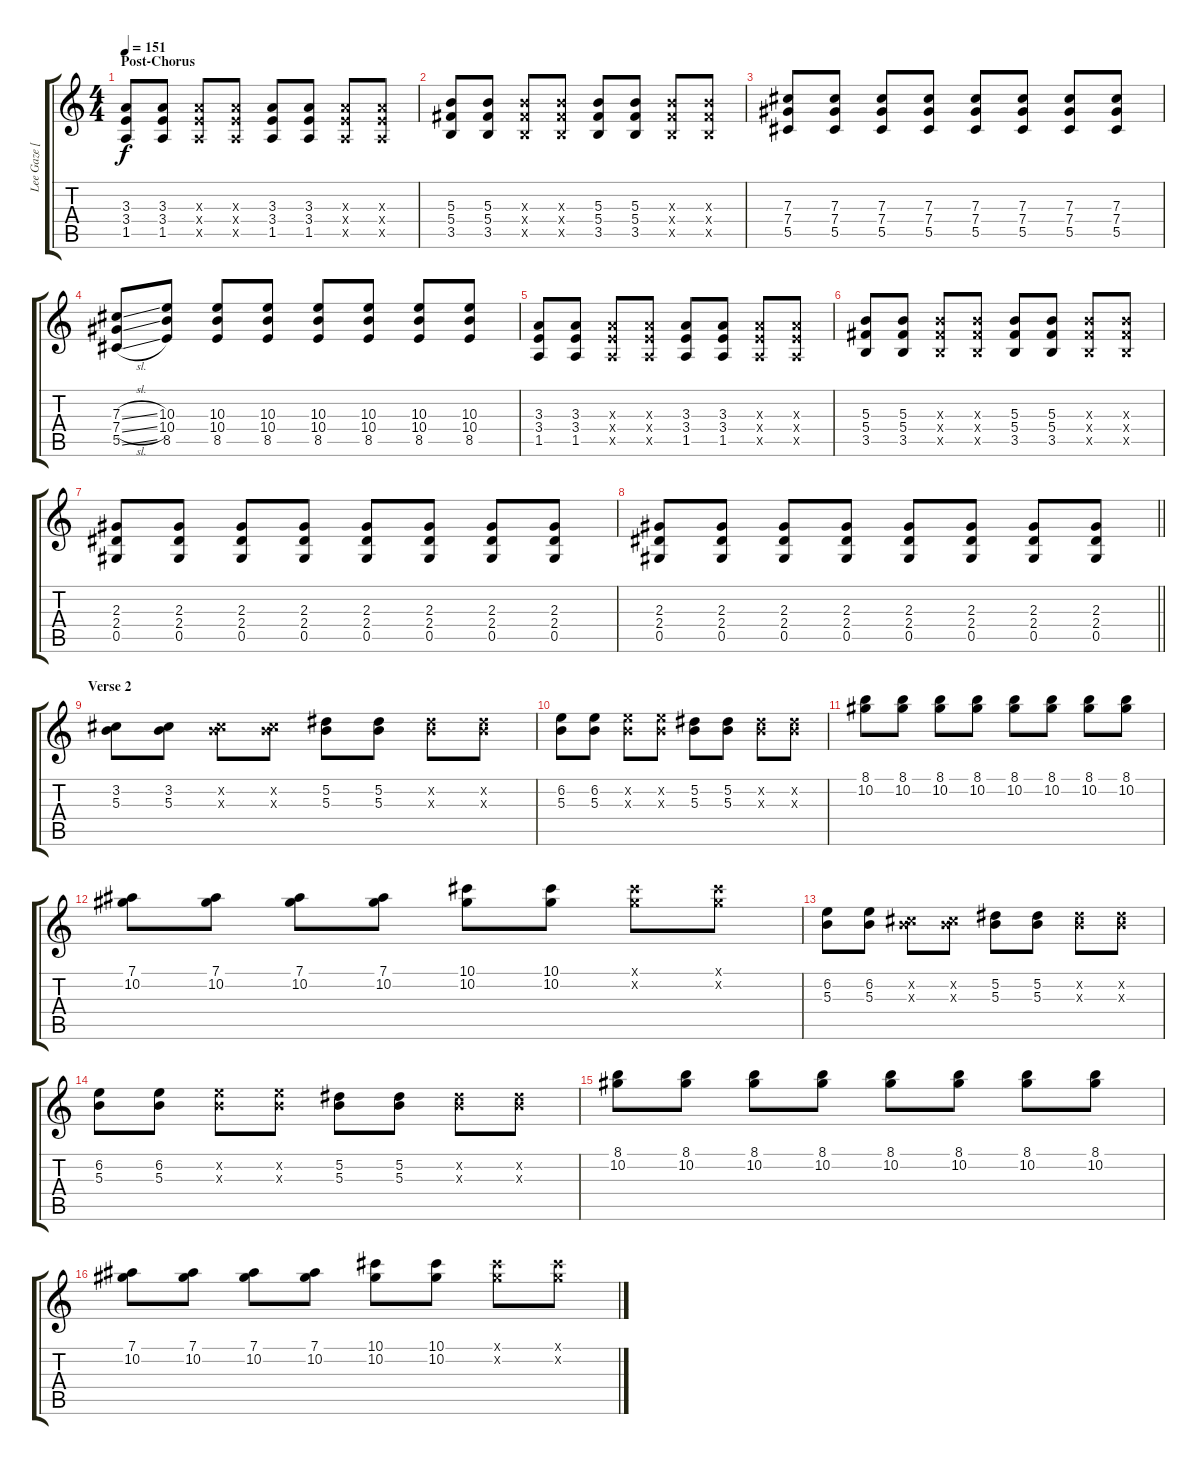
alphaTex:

\track ("Lee Gaze [Lead Guitar]" "Lee Gaze [") {instrument overdrivenguitar}
\staff {score tabs}
\tuning (Eb4 Bb3 Gb3 Db3 Ab2 Db2) {hide}
\ts (4 4)
\section ("" "Post-Chorus")
\tempo 151
\clef g2
\ks c
(3.3 3.4 1.5).8{dy f} (3.3 3.4 1.5).8 (3.3{x} 3.4{x} 1.5{x}).8 (3.3{x} 3.4{x} 1.5{x}).8 (3.3 3.4 1.5).8 (3.3 3.4 1.5).8 (3.3{x} 3.4{x} 1.5{x}).8 (3.3{x} 3.4{x} 1.5{x}).8 |
(5.3 5.4 3.5).8 (5.3 5.4 3.5).8 (5.3{x} 5.4{x} 3.5{x}).8 (5.3{x} 5.4{x} 3.5{x}).8 (5.3 5.4 3.5).8 (5.3 5.4 3.5).8 (5.3{x} 5.4{x} 3.5{x}).8 (5.3{x} 5.4{x} 3.5{x}).8 |
(7.3 7.4 5.5).8 (7.3 7.4 5.5).8 (7.3 7.4 5.5).8 (7.3 7.4 5.5).8 (7.3 7.4 5.5).8 (7.3 7.4 5.5).8 (7.3 7.4 5.5).8 (7.3 7.4 5.5).8 |
(7.3{sl} 7.4{sl} 5.5{sl}).8 (10.3 10.4 8.5).8 (10.3 10.4 8.5).8 (10.3 10.4 8.5).8 (10.3 10.4 8.5).8 (10.3 10.4 8.5).8 (10.3 10.4 8.5).8 (10.3 10.4 8.5).8 |
(3.3 3.4 1.5).8 (3.3 3.4 1.5).8 (3.3{x} 3.4{x} 1.5{x}).8 (3.3{x} 3.4{x} 1.5{x}).8 (3.3 3.4 1.5).8 (3.3 3.4 1.5).8 (3.3{x} 3.4{x} 1.5{x}).8 (3.3{x} 3.4{x} 1.5{x}).8 |
(5.3 5.4 3.5).8 (5.3 5.4 3.5).8 (5.3{x} 5.4{x} 3.5{x}).8 (5.3{x} 5.4{x} 3.5{x}).8 (5.3 5.4 3.5).8 (5.3 5.4 3.5).8 (5.3{x} 5.4{x} 3.5{x}).8 (5.3{x} 5.4{x} 3.5{x}).8 |
(2.3 2.4 0.5).8 (2.3 2.4 0.5).8 (2.3 2.4 0.5).8 (2.3 2.4 0.5).8 (2.3 2.4 0.5).8 (2.3 2.4 0.5).8 (2.3 2.4 0.5).8 (2.3 2.4 0.5).8 |
\barLineRight lightlight
(2.3 2.4 0.5).8 (2.3 2.4 0.5).8 (2.3 2.4 0.5).8 (2.3 2.4 0.5).8 (2.3 2.4 0.5).8 (2.3 2.4 0.5).8 (2.3 2.4 0.5).8 (2.3 2.4 0.5).8 |
\section ("" "Verse 2")
(3.2 5.3).8 (3.2 5.3).8 (3.2{x} 5.3{x}).8 (3.2{x} 5.3{x}).8 (5.2 5.3).8 (5.2 5.3).8 (5.2{x} 5.3{x}).8 (5.2{x} 5.3{x}).8 |
(6.2 5.3).8 (6.2 5.3).8 (6.2{x} 5.3{x}).8 (6.2{x} 5.3{x}).8 (5.2 5.3).8 (5.2 5.3).8 (5.2{x} 5.3{x}).8 (5.2{x} 5.3{x}).8 |
(8.1 10.2).8 (8.1 10.2).8 (8.1 10.2).8 (8.1 10.2).8 (8.1 10.2).8 (8.1 10.2).8 (8.1 10.2).8 (8.1 10.2).8 |
(7.1 10.2).8 (7.1 10.2).8 (7.1 10.2).8 (7.1 10.2).8 (10.1 10.2).8 (10.1 10.2).8 (10.1{x} 10.2{x}).8 (10.1{x} 10.2{x}).8 |
(6.2 5.3).8 (6.2 5.3).8 (3.2{x} 5.3{x}).8 (3.2{x} 5.3{x}).8 (5.2 5.3).8 (5.2 5.3).8 (5.2{x} 5.3{x}).8 (5.2{x} 5.3{x}).8 |
(6.2 5.3).8 (6.2 5.3).8 (6.2{x} 5.3{x}).8 (6.2{x} 5.3{x}).8 (5.2 5.3).8 (5.2 5.3).8 (5.2{x} 5.3{x}).8 (5.2{x} 5.3{x}).8 |
(8.1 10.2).8 (8.1 10.2).8 (8.1 10.2).8 (8.1 10.2).8 (8.1 10.2).8 (8.1 10.2).8 (8.1 10.2).8 (8.1 10.2).8 |
(7.1 10.2).8 (7.1 10.2).8 (7.1 10.2).8 (7.1 10.2).8 (10.1 10.2).8 (10.1 10.2).8 (10.1{x} 10.2{x}).8 (10.1{x} 10.2{x}).8
